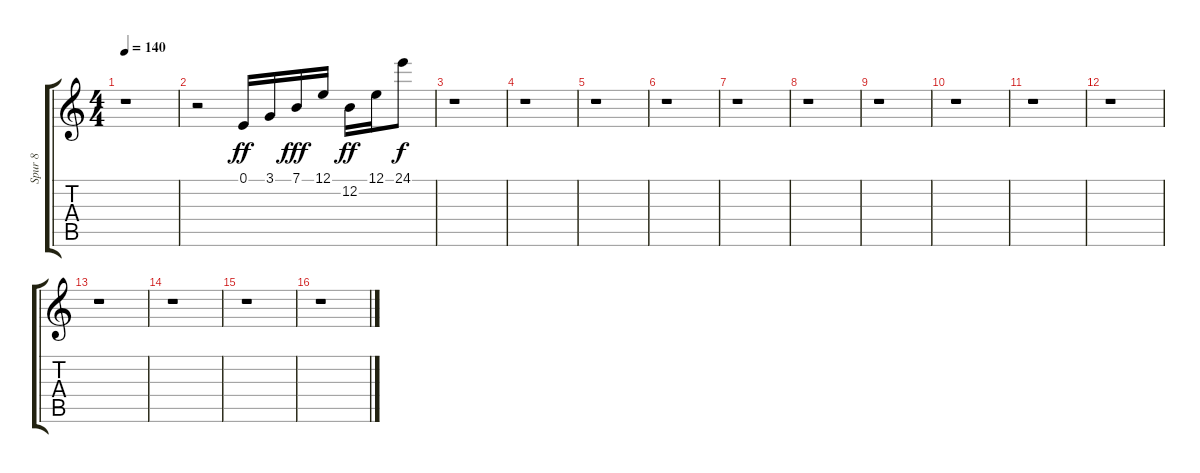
\track ("Spur 8" "Spur 8") {instrument brasssection}
\staff {score tabs}
\tuning (E4 B3 G3 D3 A2 E2) {hide}
\ts (4 4)
\tempo 140
\clef g2
\ks c
r.1{dy f} |
r.2 0.1.16{dy ff} 3.1.16 7.1.16{dy fff} 12.1.16 12.2.16{dy ff} 12.1.16 24.1.8{dy f} |
r.1 |
r.1 |
r.1 |
r.1 |
r.1 |
r.1 |
r.1 |
r.1 |
r.1 |
r.1 |
r.1 |
r.1 |
r.1 |
r.1
